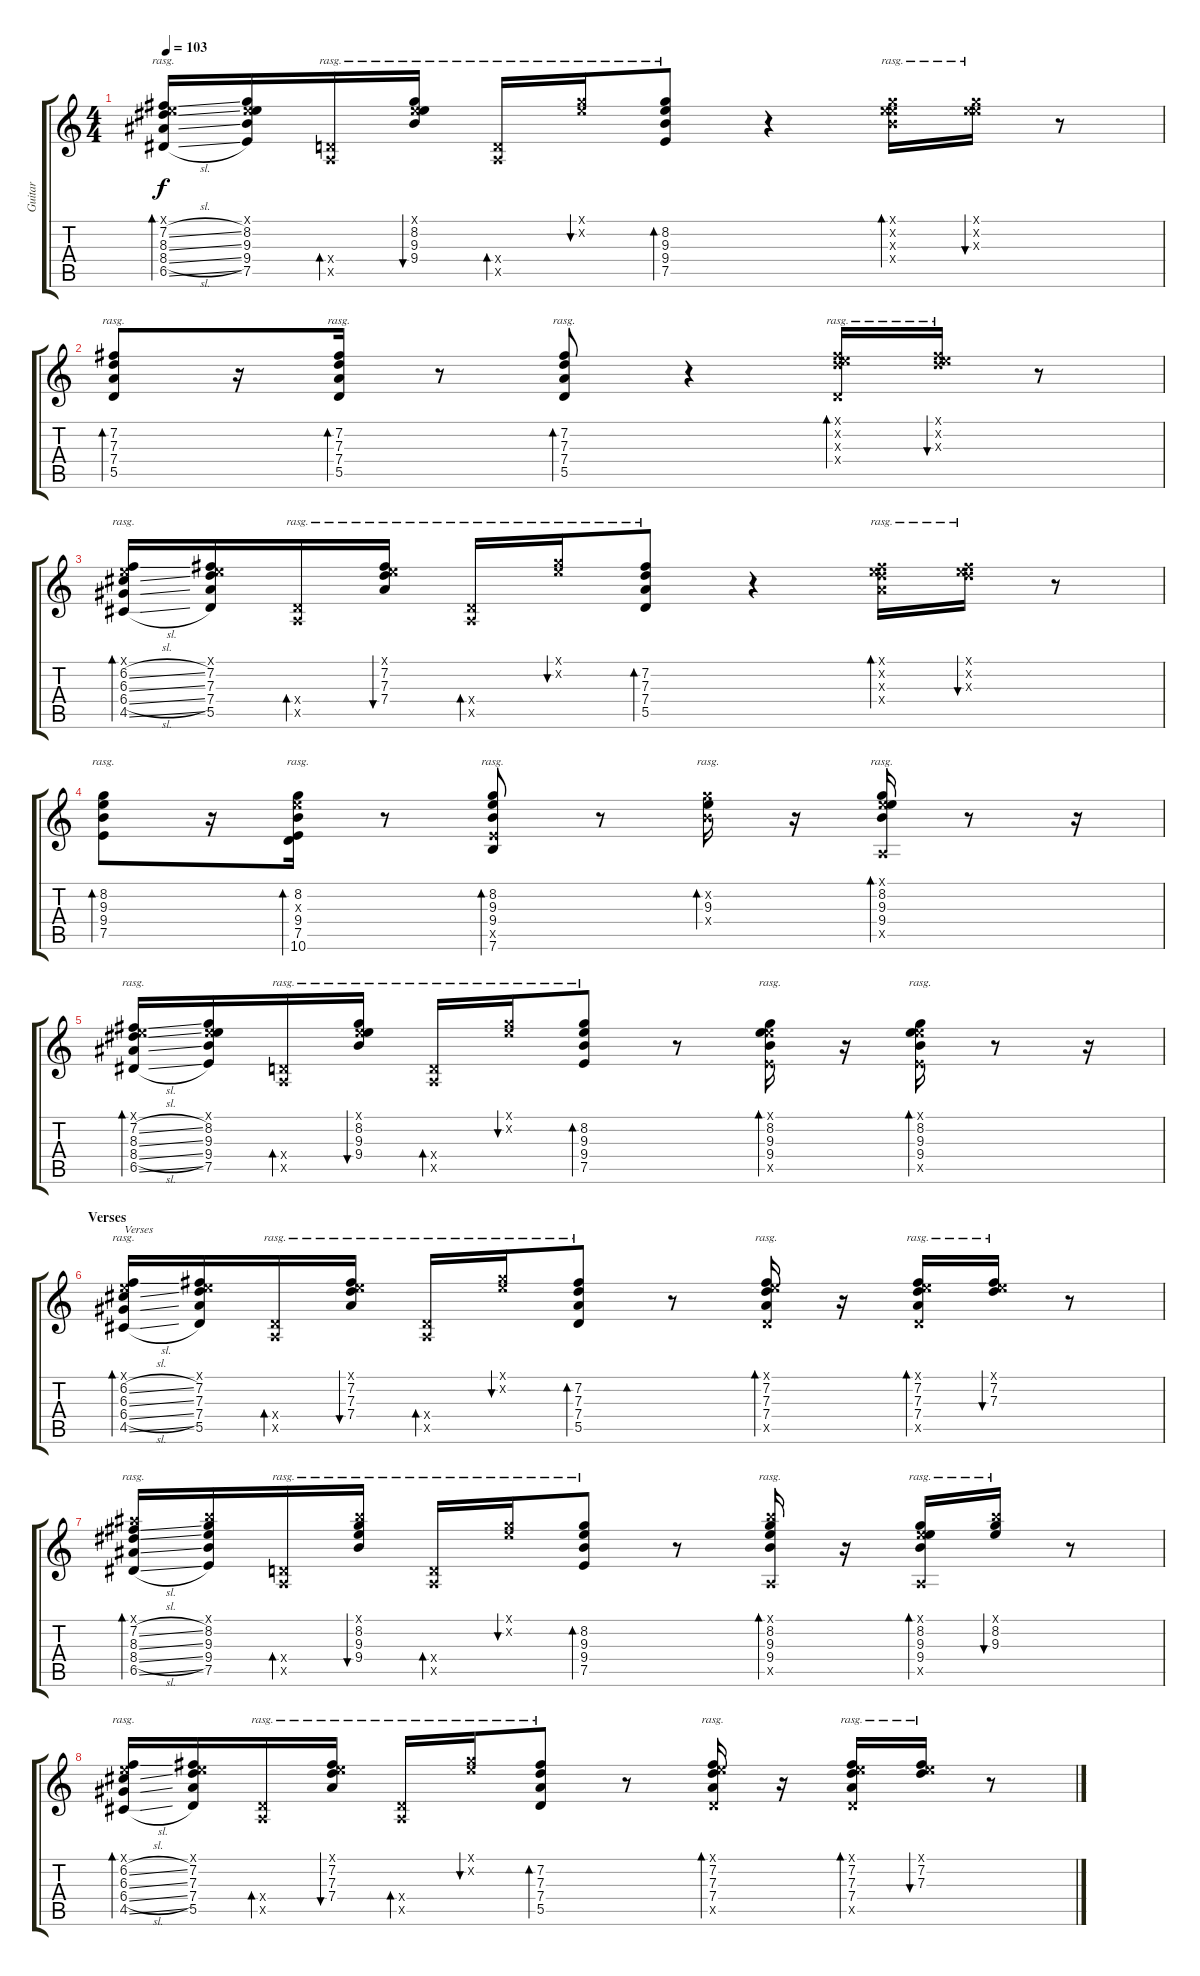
\track ("Guitar" "Guitar") {instrument electricguitarjazz}
\staff {score tabs}
\tuning (E4 B3 G3 D3 A2 E2) {hide}
\ts (4 4)
\tempo 103
\clef g2
\ks c
(0.1{x} 7.2{sl} 8.3{sl} 8.4{sl} 6.5{sl}).16{bd 30 rasg ii dy f} (0.1{x} 8.2 9.3 9.4 7.5).16 (0.4{x} 0.5{x}).16{bd 30 rasg ii} (0.1{x} 8.2 9.3 9.4).16{bu 30 rasg ii} (0.4{x} 0.5{x}).16{bd 30 rasg ii} (0.1{x} 8.2{x}).16{bu 30 rasg ii} (8.2 9.3 9.4 7.5).8{bd 30 rasg ii} r.4 (0.1{x} 8.2{x} 9.3{x} 9.4{x}).16{bd 30 rasg ii} (0.1{x} 8.2{x} 9.3{x}).16{bu 30 rasg ii} r.8 |
(7.2 7.3 7.4 5.5).8{bd 30 rasg ii} r.16 (7.2 7.3 7.4 5.5).16{bd 30 rasg ii} r.8 (7.2 7.3 7.4 5.5).8{bd 30 rasg ii} r.4 (0.1{x} 7.2{x} 7.3{x} 0.4{x}).16{bd 30 rasg ii} (0.1{x} 7.2{x} 7.3{x}).16{bu 30 rasg ii} r.8 |
(0.1{x} 6.2{sl} 6.3{sl} 6.4{sl} 4.5{sl}).16{bd 30 rasg ii} (0.1{x} 7.2 7.3 7.4 5.5).16 (0.4{x} 0.5{x}).16{bd 30 rasg ii} (0.1{x} 7.2 7.3 7.4).16{bu 30 rasg ii} (0.4{x} 0.5{x}).16{bd 30 rasg ii} (0.1{x} 8.2{x}).16{bu 30 rasg ii} (7.2 7.3 7.4 5.5).8{bd 30 rasg ii} r.4 (0.1{x} 7.2{x} 7.3{x} 7.4{x}).16{bd 30 rasg ii} (0.1{x} 7.2{x} 7.3{x}).16{bu 30 rasg ii} r.8 |
(8.2 9.3 9.4 7.5).8{bd 30 rasg ii} r.16 (8.2 9.3{x} 9.4 7.5 10.6).16{bd 30 rasg ii} r.8 (8.2 9.3 9.4 7.5{x} 7.6).8{bd 30 rasg ii} r.8 (8.2{x} 9.3 9.4{x}).16{bd 30 rasg ii} r.16 (0.1{x} 8.2 9.3 9.4 0.5{x}).16{bd 30 rasg ii} r.8 r.16 |
(0.1{x} 7.2{sl} 8.3{sl} 8.4{sl} 6.5{sl}).16{bd 30 rasg ii} (0.1{x} 8.2 9.3 9.4 7.5).16 (0.4{x} 0.5{x}).16{bd 30 rasg ii} (0.1{x} 8.2 9.3 9.4).16{bu 30 rasg ii} (0.4{x} 0.5{x}).16{bd 30 rasg ii} (0.1{x} 8.2{x}).16{bu 30 rasg ii} (8.2 9.3 9.4 7.5).8{bd 30 rasg ii} r.8 (0.1{x} 8.2 9.3 9.4 7.5{x}).16{bd 30 rasg ii} r.16 (0.1{x} 8.2 9.3 9.4 7.5{x}).16{bd 30 rasg ii} r.8 r.16 |
\section ("" "Verses")
(0.1{x} 6.2{sl} 6.3{sl} 6.4{sl} 4.5{sl}).16{bd 30 rasg ii txt "Verses"} (0.1{x} 7.2 7.3 7.4 5.5).16 (0.4{x} 0.5{x}).16{bd 30 rasg ii} (0.1{x} 7.2 7.3 7.4).16{bu 30 rasg ii} (0.4{x} 0.5{x}).16{bd 30 rasg ii} (0.1{x} 8.2{x}).16{bu 30 rasg ii} (7.2 7.3 7.4 5.5).8{bd 30 rasg ii} r.8 (0.1{x} 7.2 7.3 7.4 5.5{x}).16{bd 30 rasg ii} r.16 (0.1{x} 7.2 7.3 7.4 5.5{x}).16{bd 30 rasg ii} (0.1{x} 7.2 7.3).16{bu 30 rasg ii} r.8 |
(6.1{x} 7.2{sl} 8.3{sl} 8.4{sl} 6.5{sl}).16{bd 30 rasg ii} (7.1{x} 8.2 9.3 9.4 7.5).16 (0.4{x} 0.5{x}).16{bd 30 rasg ii} (7.1{x} 8.2 9.3 9.4).16{bu 30 rasg ii} (0.4{x} 0.5{x}).16{bd 30 rasg ii} (0.1{x} 8.2{x}).16{bu 30 rasg ii} (8.2 9.3 9.4 7.5).8{bd 30 rasg ii} r.8 (7.1{x} 8.2 9.3 9.4 0.5{x}).16{bd 30 rasg ii} r.16 (0.1{x} 8.2 9.3 9.4 0.5{x}).16{bd 30 rasg ii} (7.1{x} 8.2 9.3).16{bu 30 rasg ii} r.8 |
(0.1{x} 6.2{sl} 6.3{sl} 6.4{sl} 4.5{sl}).16{bd 30 rasg ii} (0.1{x} 7.2 7.3 7.4 5.5).16 (0.4{x} 0.5{x}).16{bd 30 rasg ii} (0.1{x} 7.2 7.3 7.4).16{bu 30 rasg ii} (0.4{x} 0.5{x}).16{bd 30 rasg ii} (0.1{x} 8.2{x}).16{bu 30 rasg ii} (7.2 7.3 7.4 5.5).8{bd 30 rasg ii} r.8 (0.1{x} 7.2 7.3 7.4 5.5{x}).16{bd 30 rasg ii} r.16 (0.1{x} 7.2 7.3 7.4 5.5{x}).16{bd 30 rasg ii} (0.1{x} 7.2 7.3).16{bu 30 rasg ii} r.8
